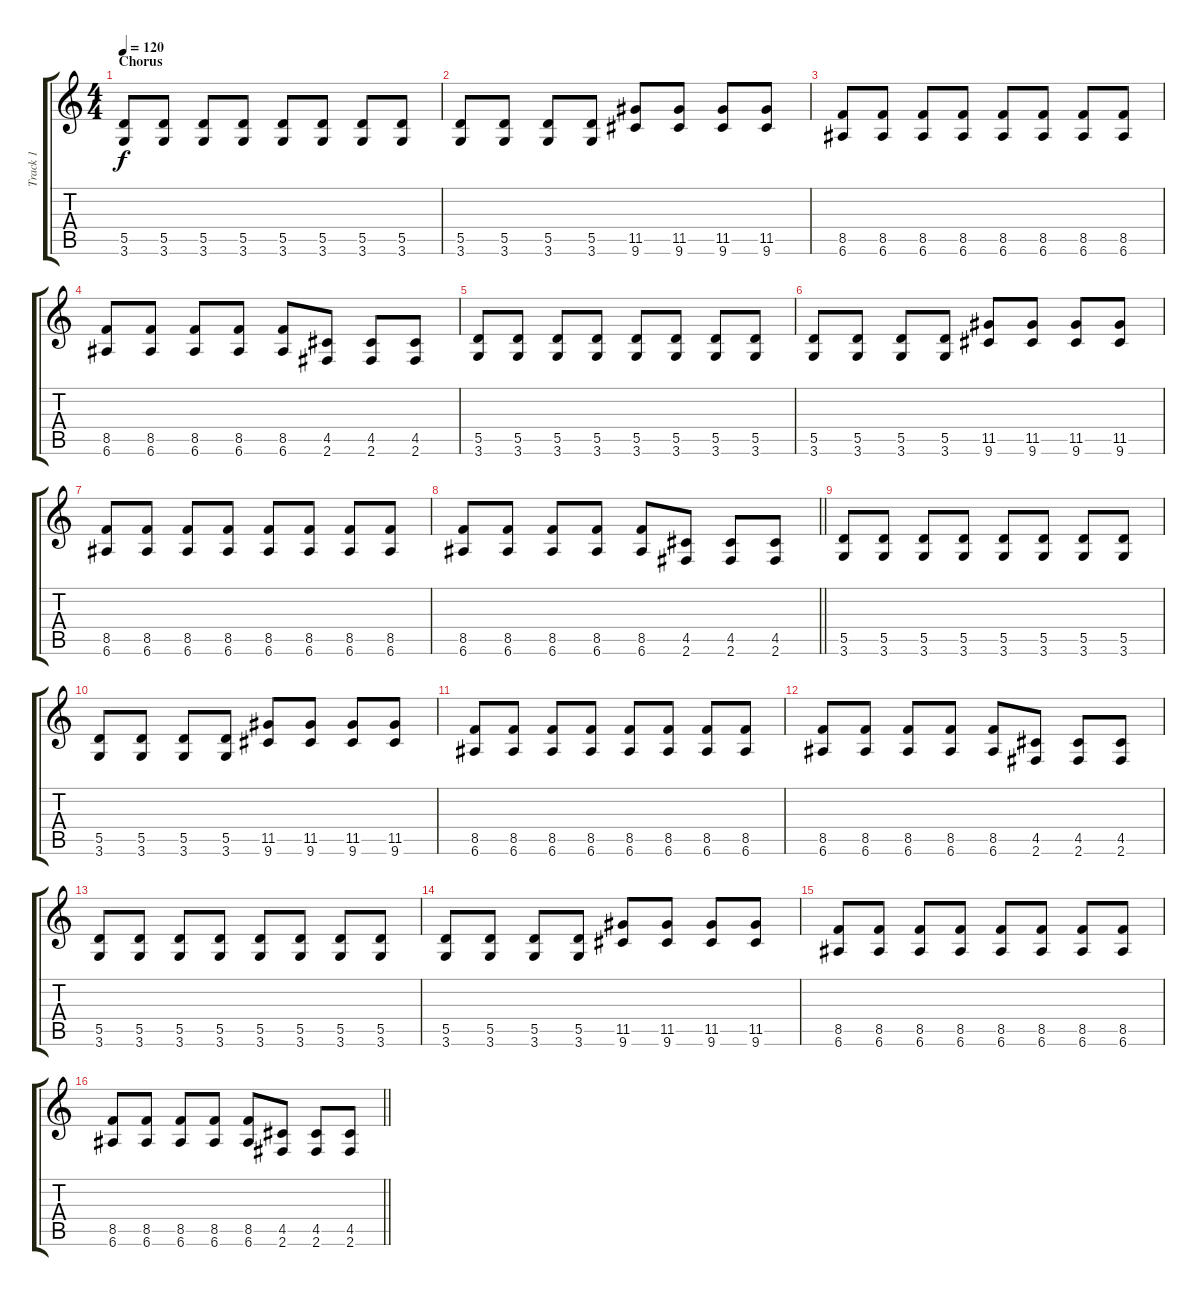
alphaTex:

\track ("Track 1" "Track 1") {instrument overdrivenguitar}
\staff {score tabs}
\tuning (E4 B3 G3 D3 A2 E2) {hide}
\ts (4 4)
\section ("" "Chorus")
\tempo 120
\clef g2
\ks c
(5.5 3.6).8{dy f} (5.5 3.6).8 (5.5 3.6).8 (5.5 3.6).8 (5.5 3.6).8 (5.5 3.6).8 (5.5 3.6).8 (5.5 3.6).8 |
(5.5 3.6).8 (5.5 3.6).8 (5.5 3.6).8 (5.5 3.6).8 (11.5 9.6).8 (11.5 9.6).8 (11.5 9.6).8 (11.5 9.6).8 |
(8.5 6.6).8 (8.5 6.6).8 (8.5 6.6).8 (8.5 6.6).8 (8.5 6.6).8 (8.5 6.6).8 (8.5 6.6).8 (8.5 6.6).8 |
(8.5 6.6).8 (8.5 6.6).8 (8.5 6.6).8 (8.5 6.6).8 (8.5 6.6).8 (4.5 2.6).8 (4.5 2.6).8 (4.5 2.6).8 |
(5.5 3.6).8 (5.5 3.6).8 (5.5 3.6).8 (5.5 3.6).8 (5.5 3.6).8 (5.5 3.6).8 (5.5 3.6).8 (5.5 3.6).8 |
(5.5 3.6).8 (5.5 3.6).8 (5.5 3.6).8 (5.5 3.6).8 (11.5 9.6).8 (11.5 9.6).8 (11.5 9.6).8 (11.5 9.6).8 |
(8.5 6.6).8 (8.5 6.6).8 (8.5 6.6).8 (8.5 6.6).8 (8.5 6.6).8 (8.5 6.6).8 (8.5 6.6).8 (8.5 6.6).8 |
\barLineRight lightlight
(8.5 6.6).8 (8.5 6.6).8 (8.5 6.6).8 (8.5 6.6).8 (8.5 6.6).8 (4.5 2.6).8 (4.5 2.6).8 (4.5 2.6).8 |
(5.5 3.6).8 (5.5 3.6).8 (5.5 3.6).8 (5.5 3.6).8 (5.5 3.6).8 (5.5 3.6).8 (5.5 3.6).8 (5.5 3.6).8 |
(5.5 3.6).8 (5.5 3.6).8 (5.5 3.6).8 (5.5 3.6).8 (11.5 9.6).8 (11.5 9.6).8 (11.5 9.6).8 (11.5 9.6).8 |
(8.5 6.6).8 (8.5 6.6).8 (8.5 6.6).8 (8.5 6.6).8 (8.5 6.6).8 (8.5 6.6).8 (8.5 6.6).8 (8.5 6.6).8 |
(8.5 6.6).8 (8.5 6.6).8 (8.5 6.6).8 (8.5 6.6).8 (8.5 6.6).8 (4.5 2.6).8 (4.5 2.6).8 (4.5 2.6).8 |
(5.5 3.6).8 (5.5 3.6).8 (5.5 3.6).8 (5.5 3.6).8 (5.5 3.6).8 (5.5 3.6).8 (5.5 3.6).8 (5.5 3.6).8 |
(5.5 3.6).8 (5.5 3.6).8 (5.5 3.6).8 (5.5 3.6).8 (11.5 9.6).8 (11.5 9.6).8 (11.5 9.6).8 (11.5 9.6).8 |
(8.5 6.6).8 (8.5 6.6).8 (8.5 6.6).8 (8.5 6.6).8 (8.5 6.6).8 (8.5 6.6).8 (8.5 6.6).8 (8.5 6.6).8 |
\barLineRight lightlight
(8.5 6.6).8 (8.5 6.6).8 (8.5 6.6).8 (8.5 6.6).8 (8.5 6.6).8 (4.5 2.6).8 (4.5 2.6).8 (4.5 2.6).8
